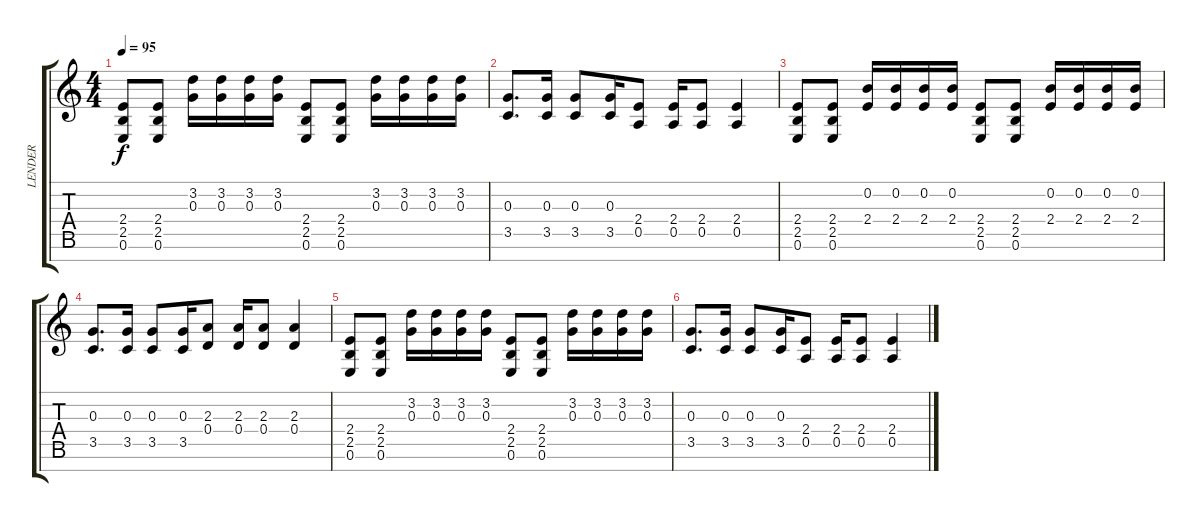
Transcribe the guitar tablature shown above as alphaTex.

\track ("LENDER" "LENDER") {instrument distortionguitar}
\staff {score tabs}
\tuning (E4 B3 G3 D3 A2 E2 B1) {hide}
\ts (4 4)
\tempo 95
\clef g2
\ks c
(2.4 2.5 0.6).8{dy f} (2.4 2.5 0.6).8 (3.2 0.3).16 (3.2 0.3).16 (3.2 0.3).16 (3.2 0.3).16 (2.4 2.5 0.6).8 (2.4 2.5 0.6).8 (3.2 0.3).16 (3.2 0.3).16 (3.2 0.3).16 (3.2 0.3).16 |
(0.3 3.5).8{d} (0.3 3.5).16 (0.3 3.5).8 (0.3 3.5).16 (2.4 0.5).8 (2.4 0.5).16 (2.4 0.5).8 (2.4 0.5).4 |
(2.4 2.5 0.6).8 (2.4 2.5 0.6).8 (0.2 2.4).16 (0.2 2.4).16 (0.2 2.4).16 (0.2 2.4).16 (2.4 2.5 0.6).8 (2.4 2.5 0.6).8 (0.2 2.4).16 (0.2 2.4).16 (0.2 2.4).16 (0.2 2.4).16 |
(0.3 3.5).8{d} (0.3 3.5).16 (0.3 3.5).8 (0.3 3.5).16 (2.3 0.4).8 (2.3 0.4).16 (2.3 0.4).8 (2.3 0.4).4 |
(2.4 2.5 0.6).8 (2.4 2.5 0.6).8 (3.2 0.3).16 (3.2 0.3).16 (3.2 0.3).16 (3.2 0.3).16 (2.4 2.5 0.6).8 (2.4 2.5 0.6).8 (3.2 0.3).16 (3.2 0.3).16 (3.2 0.3).16 (3.2 0.3).16 |
(0.3 3.5).8{d} (0.3 3.5).16 (0.3 3.5).8 (0.3 3.5).16 (2.4 0.5).8 (2.4 0.5).16 (2.4 0.5).8 (2.4 0.5).4
